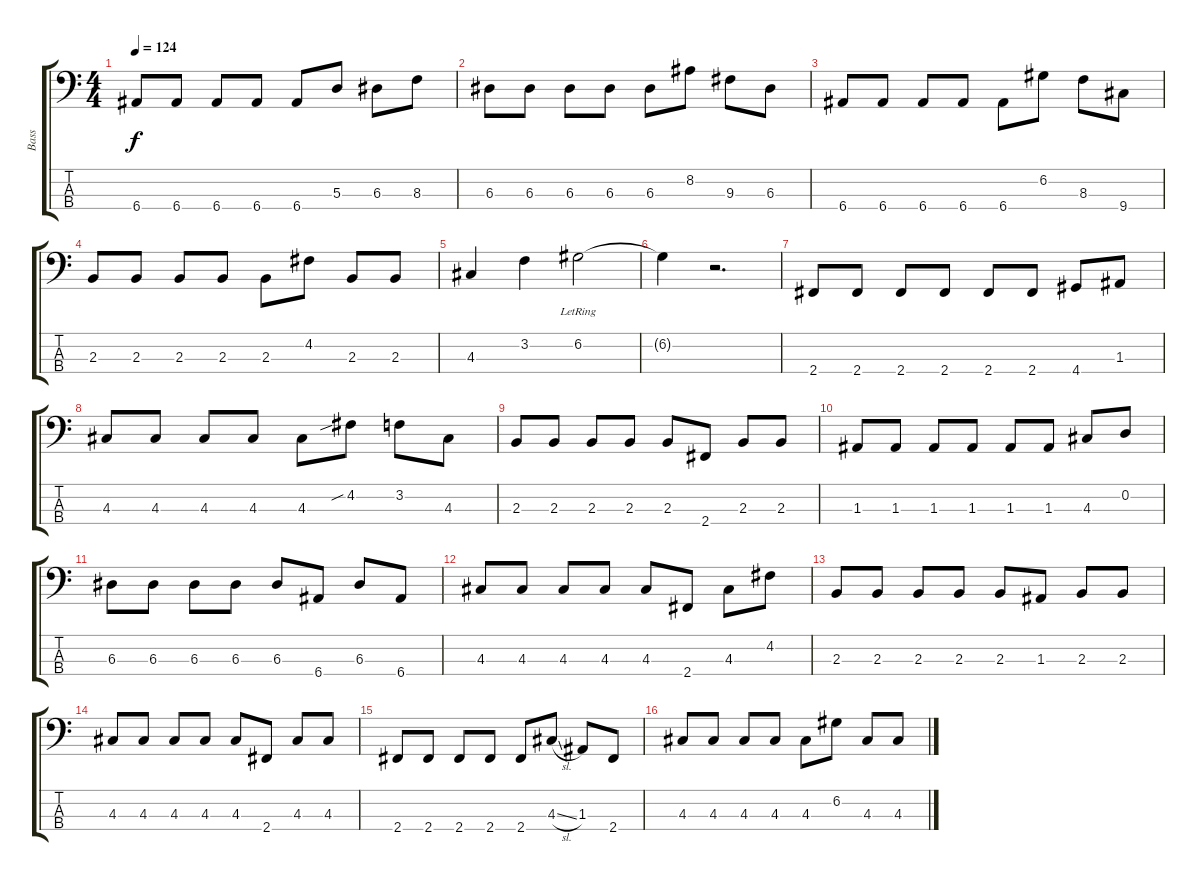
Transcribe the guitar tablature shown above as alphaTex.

\track ("Bass" "Bass") {instrument electricbassfinger}
\staff {score tabs}
\tuning (G2 D2 A1 E1) {hide}
\ts (4 4)
\tempo 124
\clef f4
\ks c
6.4.8{dy f} 6.4.8 6.4.8 6.4.8 6.4.8 5.3.8 6.3.8 8.3.8 |
6.3.8 6.3.8 6.3.8 6.3.8 6.3.8 8.2.8 9.3.8 6.3.8 |
6.4.8 6.4.8 6.4.8 6.4.8 6.4.8 6.2.8 8.3.8 9.4.8 |
2.3.8 2.3.8 2.3.8 2.3.8 2.3.8 4.2.8 2.3.8 2.3.8 |
4.3.4 3.2.4 6.2{lr}.2 |
6.2{t}.4 r.2{d} |
2.4.8 2.4.8 2.4.8 2.4.8 2.4.8 2.4.8 4.4.8 1.3.8 |
4.3.8 4.3.8 4.3.8 4.3.8 4.3.8 4.2{sib}.8 3.2.8 4.3.8 |
2.3.8 2.3.8 2.3.8 2.3.8 2.3.8 2.4.8 2.3.8 2.3.8 |
1.3.8 1.3.8 1.3.8 1.3.8 1.3.8 1.3.8 4.3.8 0.2.8 |
6.3.8 6.3.8 6.3.8 6.3.8 6.3.8 6.4.8 6.3.8 6.4.8 |
4.3.8 4.3.8 4.3.8 4.3.8 4.3.8 2.4.8 4.3.8 4.2.8 |
2.3.8 2.3.8 2.3.8 2.3.8 2.3.8 1.3.8 2.3.8 2.3.8 |
4.3.8 4.3.8 4.3.8 4.3.8 4.3.8 2.4.8 4.3.8 4.3.8 |
2.4.8 2.4.8 2.4.8 2.4.8 2.4.8 4.3{sl}.8 1.3.8 2.4.8 |
4.3.8 4.3.8 4.3.8 4.3.8 4.3.8 6.2.8 4.3.8 4.3.8
